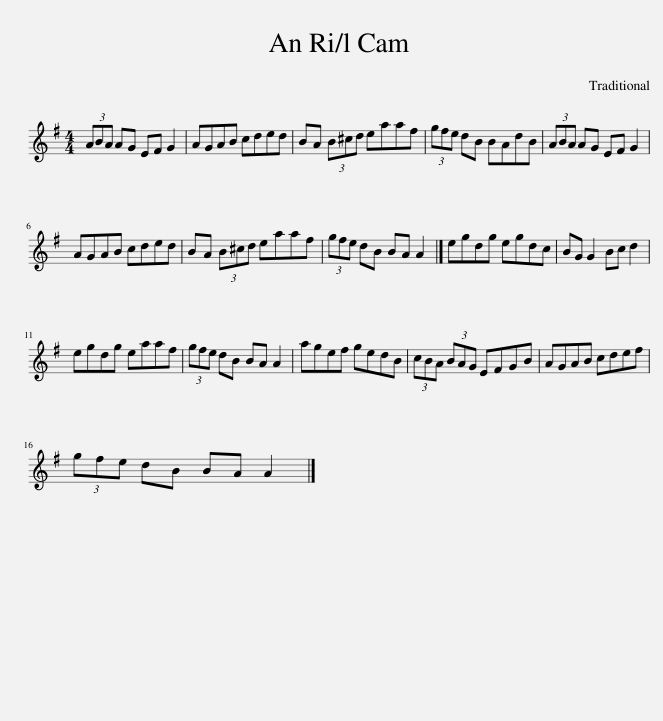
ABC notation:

X:1
L:1/8
M:4/4
I:linebreak $
K:G
V:1 treble
V:1
 (3ABA AG EF G2 | AGAB cded | BA (3B^cd eaaf | (3gfe dB BAdB | (3ABA AG EF G2 |$ %5
 AGAB cded | BA (3B^cd eaaf | (3gfe dB BA A2 |] egdg egdc | BG G2 Bc d2 |$ %10
 egdg eaaf | (3gfe dB BA A2 | agef gedB | (3cBA (3BAG EFGB | AGAB cdef |$ %15
 (3gfe dB BA A2 |] %16
